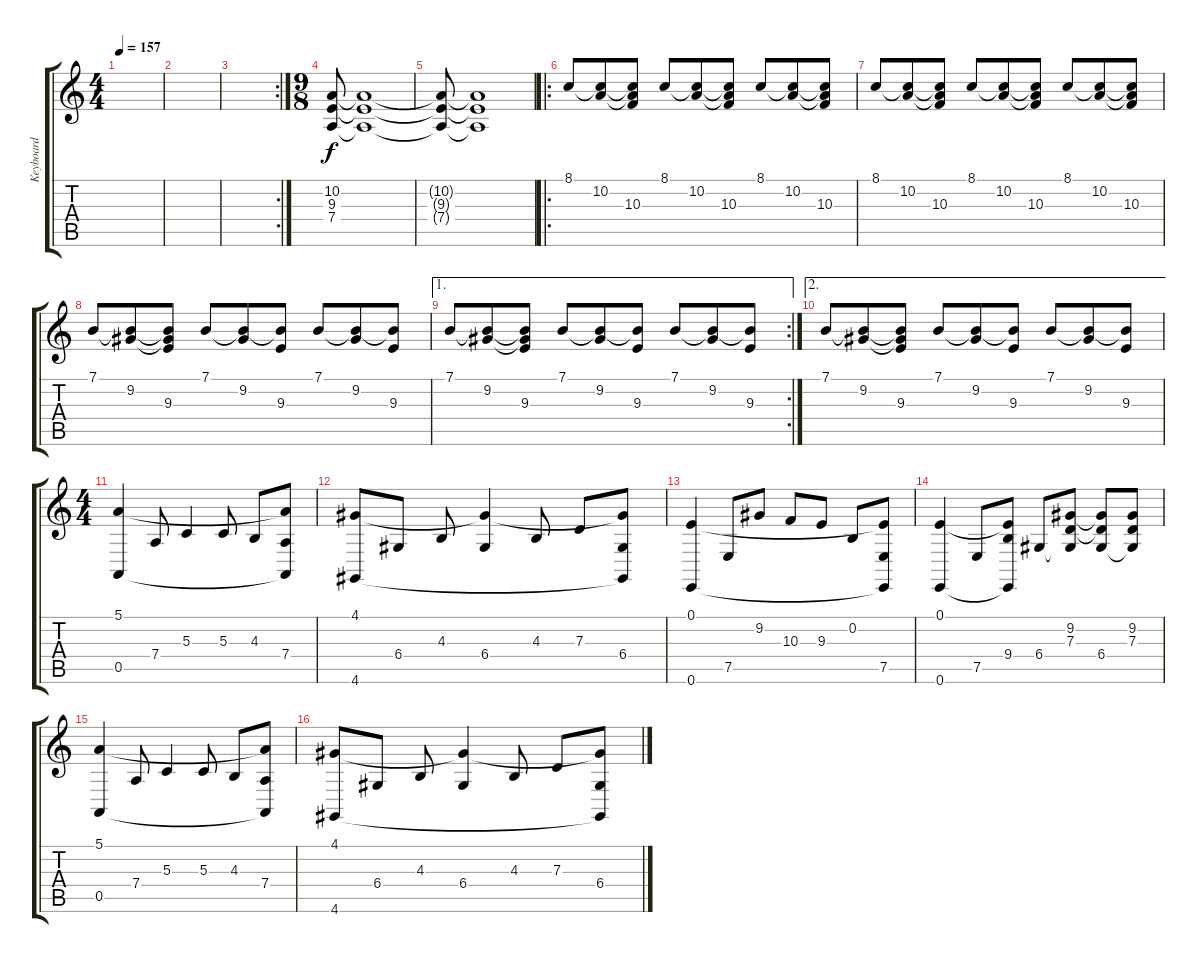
\track ("Keyboard" "Keyboard") {instrument acousticgrandpiano}
\staff {score tabs}
\tuning (E4 B3 G3 D3 A2 E2) {hide}
\ts (4 4)
\tempo 157
\clef g2
\ks c
|
|
\rc 2
|
\ts (9 8)
(10.2 9.3 7.4).8 (10.2{t} 9.3{t} 7.4{t}).1 |
(10.2{t} 9.3{t} 7.4{t}).8 (10.2{t} 9.3{t} 7.4{t}).1 |
\ro
8.1.8{instrument acousticgrandpiano} (8.1{t} 10.2).8 (8.1{t} 10.2{t} 10.3).8 8.1.8 (8.1{t} 10.2).8 (8.1{t} 10.2{t} 10.3).8 8.1.8 (8.1{t} 10.2).8 (8.1{t} 10.2{t} 10.3).8 |
8.1.8 (8.1{t} 10.2).8 (8.1{t} 10.2{t} 10.3).8 8.1.8 (8.1{t} 10.2).8 (8.1{t} 10.2{t} 10.3).8 8.1.8 (8.1{t} 10.2).8 (8.1{t} 10.2{t} 10.3).8 |
7.1.8 (7.1{t} 9.2).8 (7.1{t} 9.2{t} 9.3).8 7.1.8 (7.1{t} 9.2).8 (7.1{t} 9.3).8 7.1.8 (7.1{t} 9.2).8 (7.1{t} 9.3).8 |
\ae 1
\rc 2
7.1.8 (7.1{t} 9.2).8 (7.1{t} 9.2{t} 9.3).8 7.1.8 (7.1{t} 9.2).8 (7.1{t} 9.3).8 7.1.8 (7.1{t} 9.2).8 (7.1{t} 9.3).8 |
\ae 2
7.1.8 (7.1{t} 9.2).8 (7.1{t} 9.2{t} 9.3).8 7.1.8 (7.1{t} 9.2).8 (7.1{t} 9.3).8 7.1.8 (7.1{t} 9.2).8 (7.1{t} 9.3).8 |
\ts (4 4)
(5.1 0.5).4 7.4.8 5.3.4 5.3.8 4.3.8 (5.1{t} 7.4 0.5{t}).8 |
(4.1 4.6).8 6.4.8 4.3.8 (4.1{t} 6.4).4 4.3.8 7.3.8 (4.1{t} 6.4 4.6{t}).8 |
(0.1 0.6).4 7.5.8 9.2.8 10.3.8 9.3.8 0.2.8 (0.1{t} 7.5 0.6{t}).8 |
(0.1 0.6).4 7.5.8 (0.1{t} 9.4 0.6{t}).8 6.4.8 (9.2 7.3 6.4{t}).8 (9.2{t} 7.3{t} 6.4).8 (9.2 7.3 6.4{t}).8 |
(5.1 0.5).4 7.4.8 5.3.4 5.3.8 4.3.8 (5.1{t} 7.4 0.5{t}).8 |
(4.1 4.6).8 6.4.8 4.3.8 (4.1{t} 6.4).4 4.3.8 7.3.8 (4.1{t} 6.4 4.6{t}).8
